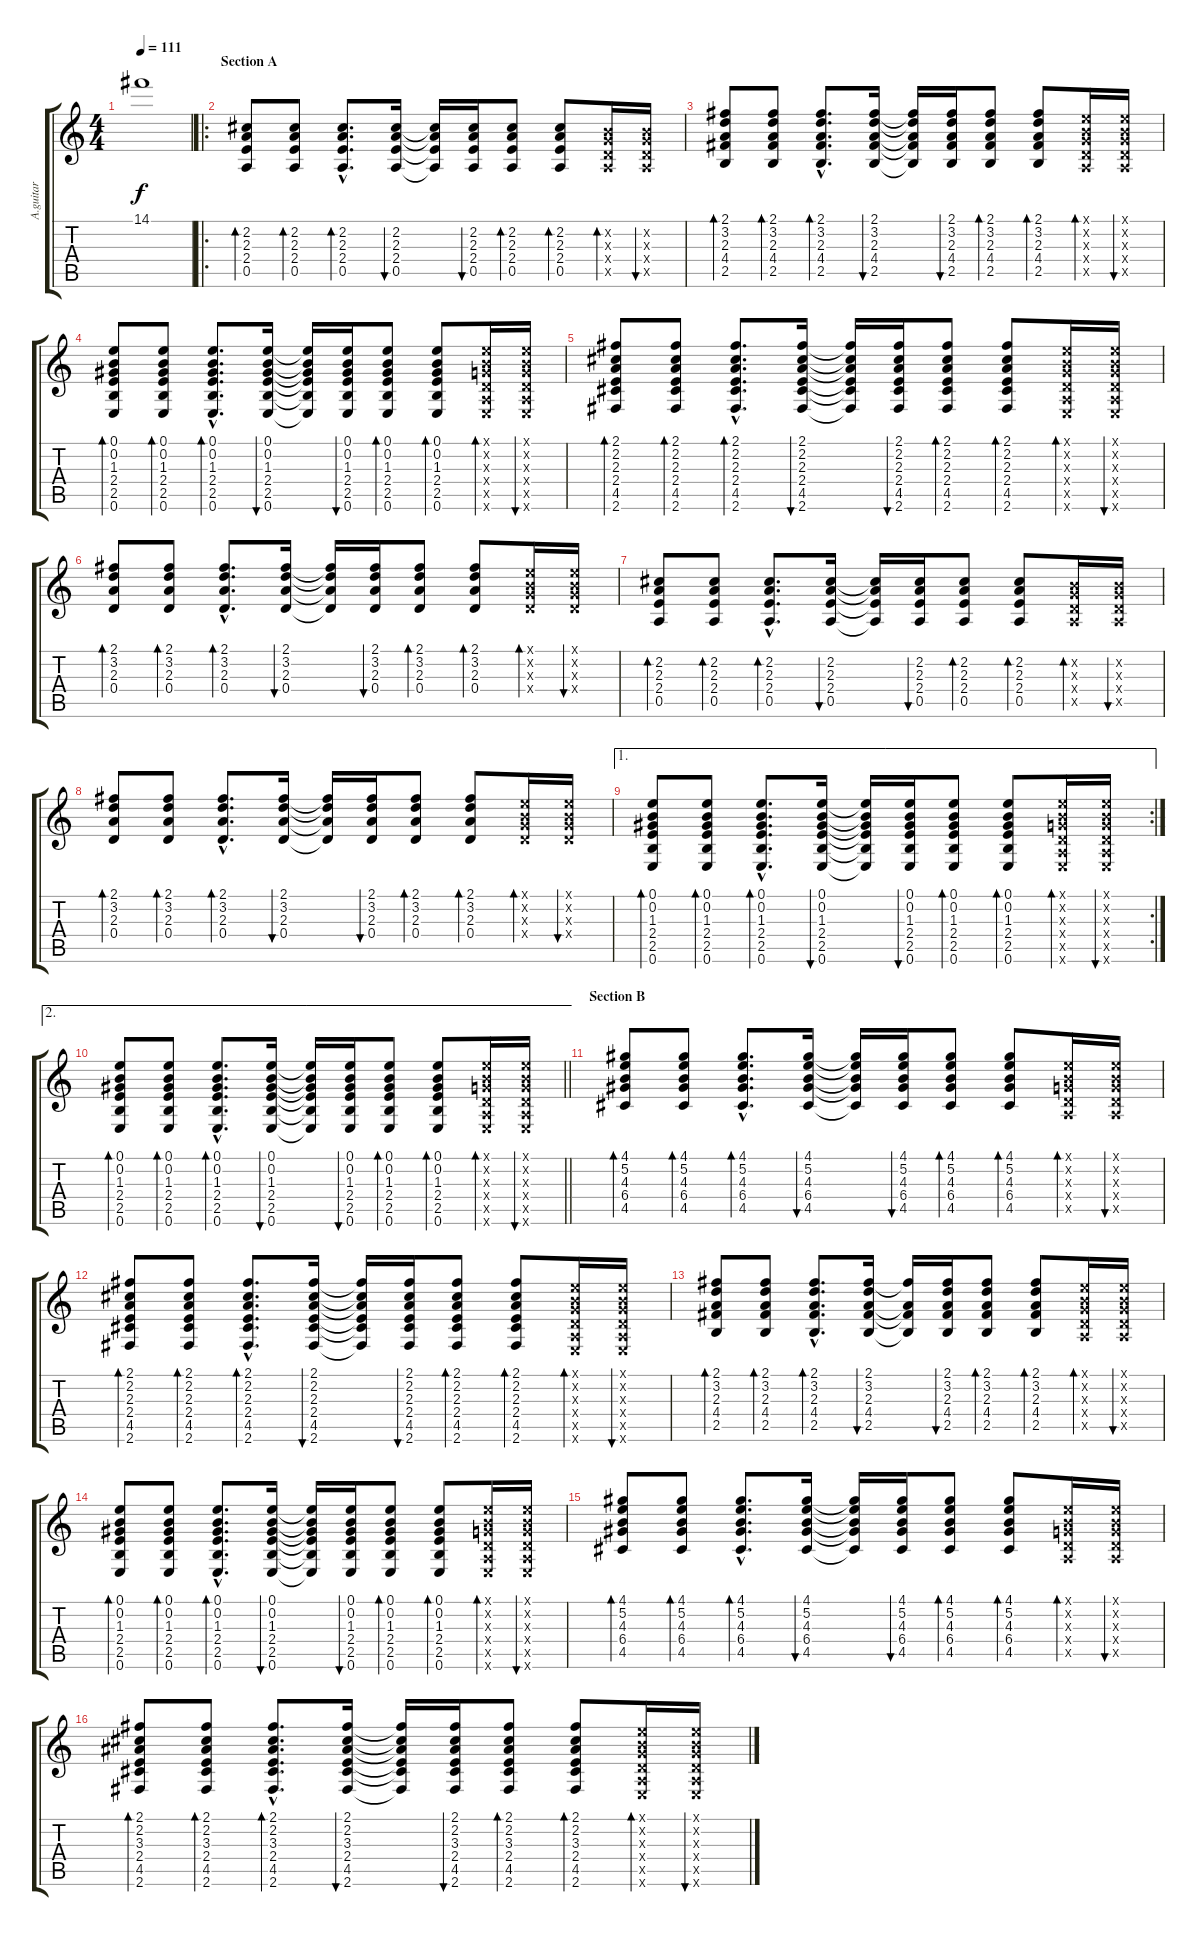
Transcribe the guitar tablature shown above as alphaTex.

\track ("A.guitar" "A.guitar") {instrument acousticguitarsteel}
\staff {score tabs}
\tuning (E4 B3 G3 D3 A2 E2) {hide}
\ts (4 4)
\tempo 111
\clef g2
\ks c
14.1{t}.1{dy f} |
\ro
\section ("" "Section A")
(2.2 2.3 2.4 0.5).8{bd 60} (2.2 2.3 2.4 0.5).8{bd 60} (2.2{hac} 2.3{hac} 2.4{hac} 0.5{hac}).8{d bd 60} (2.2 2.3 2.4 0.5).16{bu 60} (2.2{t} 2.3{t} 2.4{t} 0.5{t}).16 (2.2 2.3 2.4 0.5).16{bu 60} (2.2 2.3 2.4 0.5).8{bd 60} (2.2 2.3 2.4 0.5).8{bd 60} (0.2{x} 0.3{x} 0.4{x} 0.5{x}).16{bd 60} (0.2{x} 0.3{x} 0.4{x} 0.5{x}).16{bu 60} |
(2.1 3.2 2.3 4.4 2.5).8{bd 60} (2.1 3.2 2.3 4.4 2.5).8{bd 60} (2.1{hac} 3.2{hac} 2.3{hac} 4.4{hac} 2.5{hac}).8{d bd 60} (2.1 3.2 2.3 4.4 2.5).16{bu 60} (2.1{t} 3.2{t} 2.3{t} 4.4{t} 2.5{t}).16 (2.1 3.2 2.3 4.4 2.5).16{bu 60} (2.1 3.2 2.3 4.4 2.5).8{bd 60} (2.1 3.2 2.3 4.4 2.5).8{bd 60} (0.1{x} 0.2{x} 0.3{x} 0.4{x} 0.5{x}).16{bd 60} (0.1{x} 0.2{x} 0.3{x} 0.4{x} 0.5{x}).16{bu 60} |
(0.1 0.2 1.3 2.4 2.5 0.6).8{bd 60} (0.1 0.2 1.3 2.4 2.5 0.6).8{bd 60} (0.1{hac} 0.2{hac} 1.3{hac} 2.4{hac} 2.5{hac} 0.6{hac}).8{d bd 60} (0.1 0.2 1.3 2.4 2.5 0.6).16{bu 60} (0.1{t} 0.2{t} 1.3{t} 2.4{t} 2.5{t} 0.6{t}).16 (0.1 0.2 1.3 2.4 2.5 0.6).16{bu 60} (0.1 0.2 1.3 2.4 2.5 0.6).8{bd 60} (0.1 0.2 1.3 2.4 2.5 0.6).8{bd 60} (0.1{x} 0.2{x} 0.3{x} 0.4{x} 0.5{x} 0.6{x}).16{bd 60} (0.1{x} 0.2{x} 0.3{x} 0.4{x} 0.5{x} 0.6{x}).16{bu 60} |
(2.1 2.2 2.3 2.4 4.5 2.6).8{bd 60} (2.1 2.2 2.3 2.4 4.5 2.6).8{bd 60} (2.1{hac} 2.2{hac} 2.3{hac} 2.4{hac} 4.5{hac} 2.6{hac}).8{d bd 60} (2.1 2.2 2.3 2.4 4.5 2.6).16{bu 60} (2.1{t} 2.2{t} 2.3{t} 2.4{t} 4.5{t} 2.6{t}).16 (2.1 2.2 2.3 2.4 4.5 2.6).16{bu 60} (2.1 2.2 2.3 2.4 4.5 2.6).8{bd 60} (2.1 2.2 2.3 2.4 4.5 2.6).8{bd 60} (0.1{x} 0.2{x} 0.3{x} 0.4{x} 0.5{x} 0.6{x}).16{bd 60} (0.1{x} 0.2{x} 0.3{x} 0.4{x} 0.5{x} 0.6{x}).16{bu 60} |
(2.1 3.2 2.3 0.4).8{bd 60} (2.1 3.2 2.3 0.4).8{bd 60} (2.1{hac} 3.2{hac} 2.3{hac} 0.4{hac}).8{d bd 60} (2.1 3.2 2.3 0.4).16{bu 60} (2.1{t} 3.2{t} 2.3{t} 0.4{t}).16 (2.1 3.2 2.3 0.4).16{bu 60} (2.1 3.2 2.3 0.4).8{bd 60} (2.1 3.2 2.3 0.4).8{bd 60} (0.1{x} 0.2{x} 0.3{x} 0.4{x}).16{bd 60} (0.1{x} 0.2{x} 0.3{x} 0.4{x}).16{bu 60} |
(2.2 2.3 2.4 0.5).8{bd 60} (2.2 2.3 2.4 0.5).8{bd 60} (2.2{hac} 2.3{hac} 2.4{hac} 0.5{hac}).8{d bd 60} (2.2 2.3 2.4 0.5).16{bu 60} (2.2{t} 2.3{t} 2.4{t} 0.5{t}).16 (2.2 2.3 2.4 0.5).16{bu 60} (2.2 2.3 2.4 0.5).8{bd 60} (2.2 2.3 2.4 0.5).8{bd 60} (0.2{x} 0.3{x} 0.4{x} 0.5{x}).16{bd 60} (0.2{x} 0.3{x} 0.4{x} 0.5{x}).16{bu 60} |
(2.1 3.2 2.3 0.4).8{bd 60} (2.1 3.2 2.3 0.4).8{bd 60} (2.1{hac} 3.2{hac} 2.3{hac} 0.4{hac}).8{d bd 60} (2.1 3.2 2.3 0.4).16{bu 60} (2.1{t} 3.2{t} 2.3{t} 0.4{t}).16 (2.1 3.2 2.3 0.4).16{bu 60} (2.1 3.2 2.3 0.4).8{bd 60} (2.1 3.2 2.3 0.4).8{bd 60} (0.1{x} 0.2{x} 0.3{x} 0.4{x}).16{bd 60} (0.1{x} 0.2{x} 0.3{x} 0.4{x}).16{bu 60} |
\ae 1
\rc 2
(0.1 0.2 1.3 2.4 2.5 0.6).8{bd 60} (0.1 0.2 1.3 2.4 2.5 0.6).8{bd 60} (0.1{hac} 0.2{hac} 1.3{hac} 2.4{hac} 2.5{hac} 0.6{hac}).8{d bd 60} (0.1 0.2 1.3 2.4 2.5 0.6).16{bu 60} (0.1{t} 0.2{t} 1.3{t} 2.4{t} 2.5{t} 0.6{t}).16 (0.1 0.2 1.3 2.4 2.5 0.6).16{bu 60} (0.1 0.2 1.3 2.4 2.5 0.6).8{bd 60} (0.1 0.2 1.3 2.4 2.5 0.6).8{bd 60} (0.1{x} 0.2{x} 0.3{x} 0.4{x} 0.5{x} 0.6{x}).16{bd 60} (0.1{x} 0.2{x} 0.3{x} 0.4{x} 0.5{x} 0.6{x}).16{bu 60} |
\ae 2
\barLineRight lightlight
(0.1 0.2 1.3 2.4 2.5 0.6).8{bd 60} (0.1 0.2 1.3 2.4 2.5 0.6).8{bd 60} (0.1{hac} 0.2{hac} 1.3{hac} 2.4{hac} 2.5{hac} 0.6{hac}).8{d bd 60} (0.1 0.2 1.3 2.4 2.5 0.6).16{bu 60} (0.1{t} 0.2{t} 1.3{t} 2.4{t} 2.5{t} 0.6{t}).16 (0.1 0.2 1.3 2.4 2.5 0.6).16{bu 60} (0.1 0.2 1.3 2.4 2.5 0.6).8{bd 60} (0.1 0.2 1.3 2.4 2.5 0.6).8{bd 60} (0.1{x} 0.2{x} 0.3{x} 0.4{x} 0.5{x} 0.6{x}).16{bd 60} (0.1{x} 0.2{x} 0.3{x} 0.4{x} 0.5{x} 0.6{x}).16{bu 60} |
\section ("" "Section B")
(4.1 5.2 4.3 6.4 4.5).8{bd 60} (4.1 5.2 4.3 6.4 4.5).8{bd 60} (4.1{hac} 5.2{hac} 4.3{hac} 6.4{hac} 4.5{hac}).8{d bd 60} (4.1 5.2 4.3 6.4 4.5).16{bu 60} (4.1{t} 5.2{t} 4.3{t} 6.4{t} 4.5{t}).16 (4.1 5.2 4.3 6.4 4.5).16{bu 60} (4.1 5.2 4.3 6.4 4.5).8{bd 60} (4.1 5.2 4.3 6.4 4.5).8{bd 60} (0.1{x} 0.2{x} 0.3{x} 0.4{x} 0.5{x}).16{bd 60} (0.1{x} 0.2{x} 0.3{x} 0.4{x} 0.5{x}).16{bu 60} |
(2.1 2.2 2.3 2.4 4.5 2.6).8{bd 60} (2.1 2.2 2.3 2.4 4.5 2.6).8{bd 60} (2.1{hac} 2.2{hac} 2.3{hac} 2.4{hac} 4.5{hac} 2.6{hac}).8{d bd 60} (2.1 2.2 2.3 2.4 4.5 2.6).16{bu 60} (2.1{t} 2.2{t} 2.3{t} 2.4{t} 4.5{t} 2.6{t}).16 (2.1 2.2 2.3 2.4 4.5 2.6).16{bu 60} (2.1 2.2 2.3 2.4 4.5 2.6).8{bd 60} (2.1 2.2 2.3 2.4 4.5 2.6).8{bd 60} (0.1{x} 0.2{x} 0.3{x} 0.4{x} 0.5{x} 0.6{x}).16{bd 60} (0.1{x} 0.2{x} 0.3{x} 0.4{x} 0.5{x} 0.6{x}).16{bu 60} |
(2.1 3.2 2.3 4.4 2.5).8{bd 60} (2.1 3.2 2.3 4.4 2.5).8{bd 60} (2.1{hac} 3.2{hac} 2.3{hac} 4.4{hac} 2.5{hac}).8{d bd 60} (2.1 3.2 2.3 4.4 2.5).16{bu 60} (2.1{t} 2.3{t} 4.4{t} 2.5{t}).16 (2.1 3.2 2.3 4.4 2.5).16{bu 60} (2.1 3.2 2.3 4.4 2.5).8{bd 60} (2.1 3.2 2.3 4.4 2.5).8{bd 60} (0.1{x} 0.2{x} 0.3{x} 0.4{x} 0.5{x}).16{bd 60} (0.1{x} 0.2{x} 0.3{x} 0.4{x} 0.5{x}).16{bu 60} |
(0.1 0.2 1.3 2.4 2.5 0.6).8{bd 60} (0.1 0.2 1.3 2.4 2.5 0.6).8{bd 60} (0.1{hac} 0.2{hac} 1.3{hac} 2.4{hac} 2.5{hac} 0.6{hac}).8{d bd 60} (0.1 0.2 1.3 2.4 2.5 0.6).16{bu 60} (0.1{t} 0.2{t} 1.3{t} 2.4{t} 2.5{t} 0.6{t}).16 (0.1 0.2 1.3 2.4 2.5 0.6).16{bu 60} (0.1 0.2 1.3 2.4 2.5 0.6).8{bd 60} (0.1 0.2 1.3 2.4 2.5 0.6).8{bd 60} (0.1{x} 0.2{x} 0.3{x} 0.4{x} 0.5{x} 0.6{x}).16{bd 60} (0.1{x} 0.2{x} 0.3{x} 0.4{x} 0.5{x} 0.6{x}).16{bu 60} |
(4.1 5.2 4.3 6.4 4.5).8{bd 60} (4.1 5.2 4.3 6.4 4.5).8{bd 60} (4.1{hac} 5.2{hac} 4.3{hac} 6.4{hac} 4.5{hac}).8{d bd 60} (4.1 5.2 4.3 6.4 4.5).16{bu 60} (4.1{t} 5.2{t} 4.3{t} 6.4{t} 4.5{t}).16 (4.1 5.2 4.3 6.4 4.5).16{bu 60} (4.1 5.2 4.3 6.4 4.5).8{bd 60} (4.1 5.2 4.3 6.4 4.5).8{bd 60} (0.1{x} 0.2{x} 0.3{x} 0.4{x} 0.5{x}).16{bd 60} (0.1{x} 0.2{x} 0.3{x} 0.4{x} 0.5{x}).16{bu 60} |
(2.1 2.2 3.3 2.4 4.5 2.6).8{bd 60} (2.1 2.2 3.3 2.4 4.5 2.6).8{bd 60} (2.1{hac} 2.2{hac} 3.3{hac} 2.4{hac} 4.5{hac} 2.6{hac}).8{d bd 60} (2.1 2.2 3.3 2.4 4.5 2.6).16{bu 60} (2.1{t} 2.2{t} 3.3{t} 2.4{t} 4.5{t} 2.6{t}).16 (2.1 2.2 3.3 2.4 4.5 2.6).16{bu 60} (2.1 2.2 3.3 2.4 4.5 2.6).8{bd 60} (2.1 2.2 3.3 2.4 4.5 2.6).8{bd 60} (0.1{x} 0.2{x} 0.3{x} 0.4{x} 0.5{x} 0.6{x}).16{bd 60} (0.1{x} 0.2{x} 0.3{x} 0.4{x} 0.5{x} 0.6{x}).16{bu 60}
